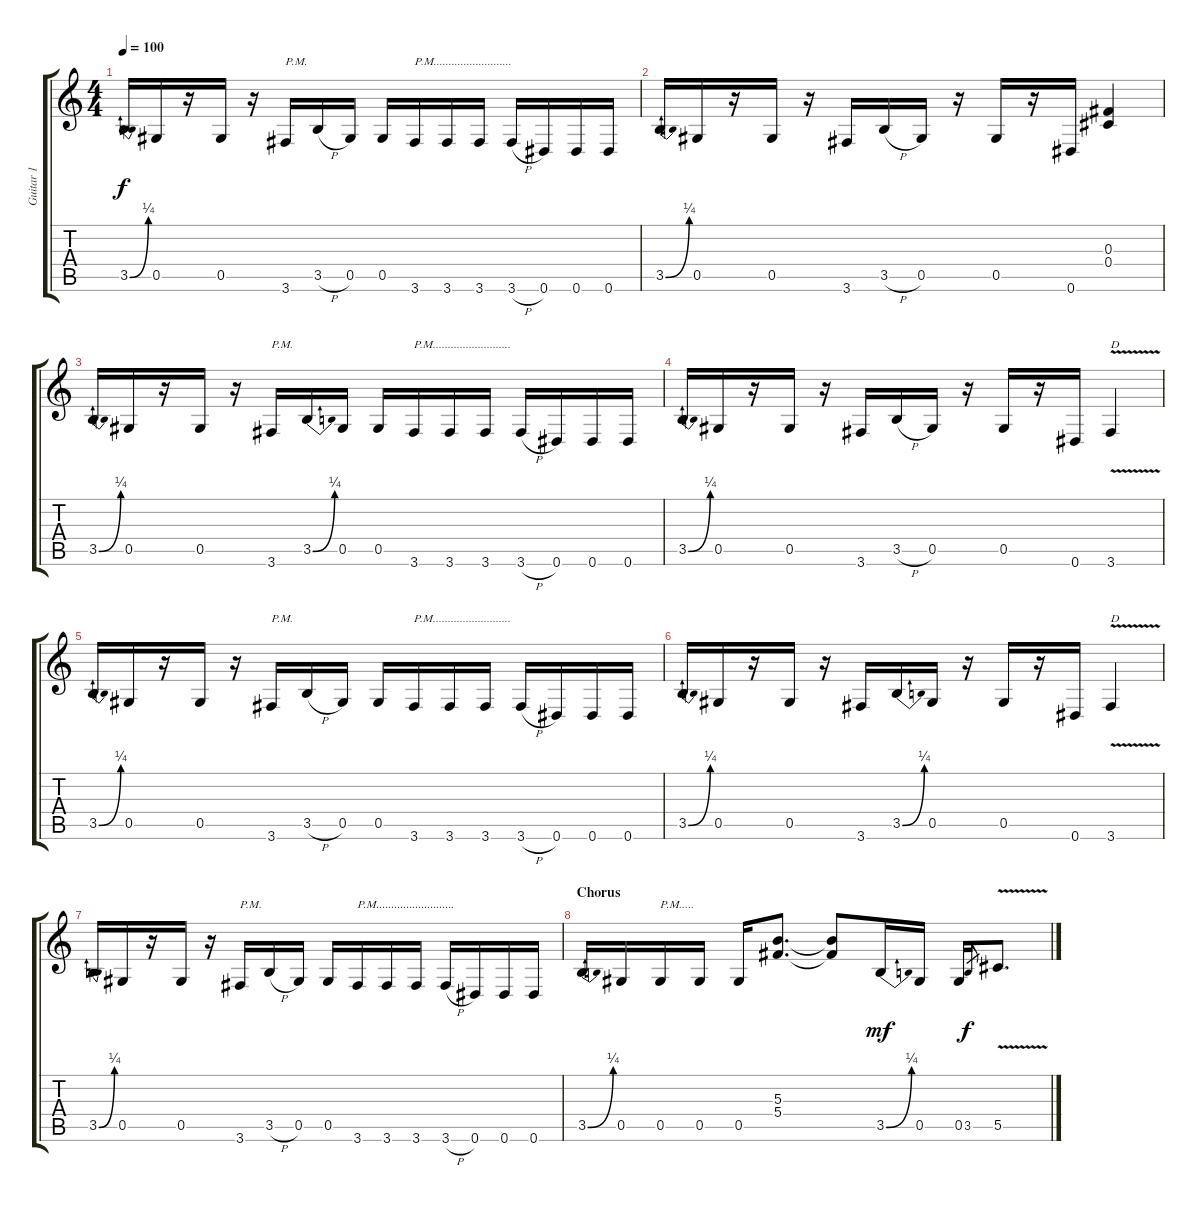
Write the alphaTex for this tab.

\track ("Guitar 1" "Guitar 1") {instrument overdrivenguitar}
\staff {score tabs}
\tuning (Eb4 Bb3 Gb3 Db3 Ab2 Eb2) {hide}
\ts (4 4)
\tempo 100
\clef g2
\ks c
3.5{be (bend 0 0 60 1)}.16{dy f} 0.5.16 r.16 0.5.16 r.16 3.6.16{txt "P.M."} 3.5{h}.16 0.5.16 0.5.16 3.6.16{txt "P.M.........................."} 3.6.16 3.6.16 3.6{h}.16 0.6.16 0.6.16 0.6.16 |
3.5{be (bend 0 0 60 1)}.16 0.5.16 r.16 0.5.16 r.16 3.6.16 3.5{h}.16 0.5.16 r.16 0.5.16 r.16 0.6.16 (0.3 0.4).4 |
3.5{be (bend 0 0 60 1)}.16 0.5.16 r.16 0.5.16 r.16 3.6.16{txt "P.M."} 3.5{be (bend 0 0 60 1)}.16 0.5.16 0.5.16 3.6.16{txt "P.M.........................."} 3.6.16 3.6.16 3.6{h}.16 0.6.16 0.6.16 0.6.16 |
3.5{be (bend 0 0 60 1)}.16 0.5.16 r.16 0.5.16 r.16 3.6.16 3.5{h}.16 0.5.16 r.16 0.5.16 r.16 0.6.16 3.6{v}.4{txt "D"} |
3.5{be (bend 0 0 60 1)}.16 0.5.16 r.16 0.5.16 r.16 3.6.16{txt "P.M."} 3.5{h}.16 0.5.16 0.5.16 3.6.16{txt "P.M.........................."} 3.6.16 3.6.16 3.6{h}.16 0.6.16 0.6.16 0.6.16 |
3.5{be (bend 0 0 60 1)}.16 0.5.16 r.16 0.5.16 r.16 3.6.16 3.5{be (bend 0 0 60 1)}.16 0.5.16 r.16 0.5.16 r.16 0.6.16 3.6{v}.4{txt "D"} |
3.5{be (bend 0 0 60 1)}.16 0.5.16 r.16 0.5.16 r.16 3.6.16{txt "P.M."} 3.5{h}.16 0.5.16 0.5.16 3.6.16{txt "P.M.........................."} 3.6.16 3.6.16 3.6{h}.16 0.6.16 0.6.16 0.6.16 |
\section ("" "Chorus")
3.5{be (bend 0 0 60 1)}.16 0.5.16 0.5.16{txt "P.M....."} 0.5.16 0.5.16 (5.3 5.4).8{d} (5.3{t} 5.4{t}).8 3.5{be (bend 0 0 60 1)}.16{dy mf} 0.5.16 0.5.16 3.5.8{gr dy f} 5.5{v}.8{d}
